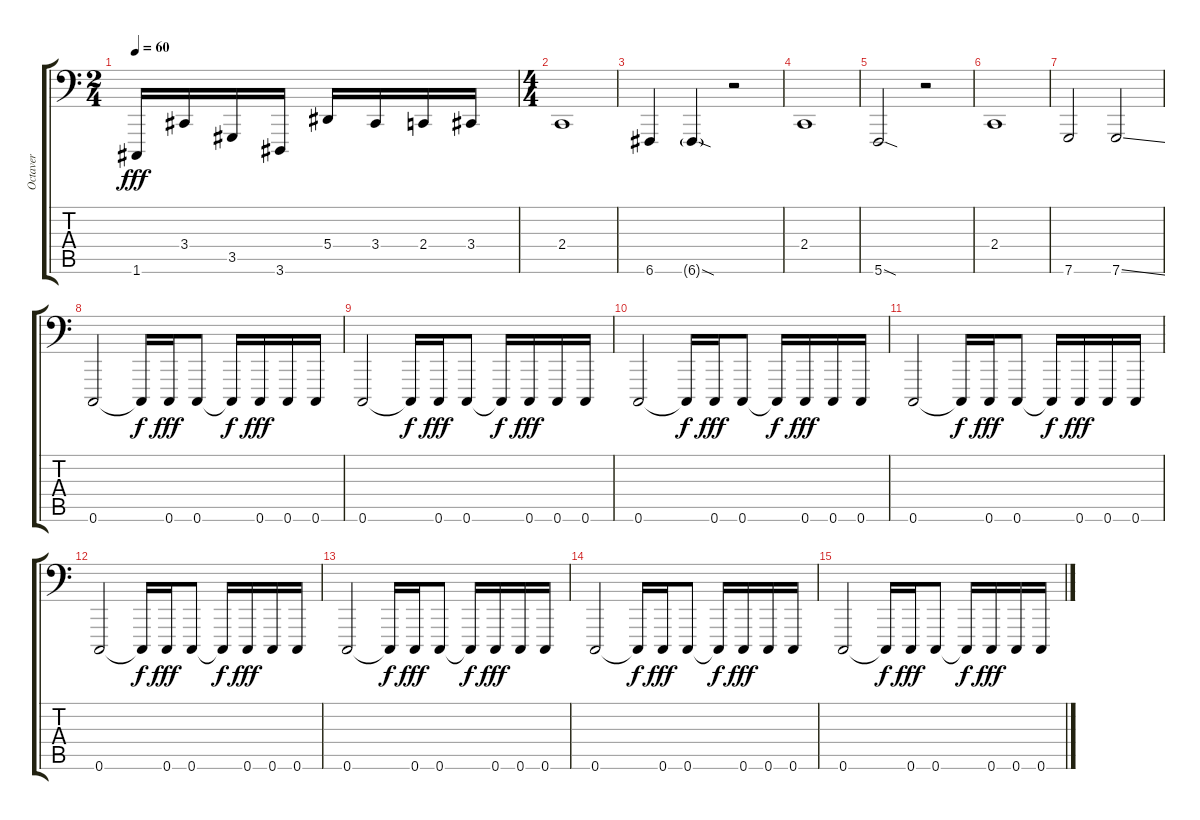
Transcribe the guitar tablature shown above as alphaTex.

\track ("Octaver" "Octaver") {instrument lead2sawtooth}
\staff {score tabs}
\tuning (C3 G2 Eb2 Bb1 F1 C1) {hide}
\ts (2 4)
\tempo 60
\clef f4
\ks c
1.6.16{dy fff} 3.4.16 3.5.16 3.6.16 5.4.16 3.4.16 2.4.16 3.4.16 |
\ts (4 4)
2.4.1 |
6.6.4 6.6{sod g}.4 r.2 |
2.4.1 |
5.6{sod}.2 r.2 |
2.4.1 |
7.6.2 7.6{ss}.2 |
0.6.2 0.6{t}.16{dy f} 0.6.16{dy fff} 0.6.8 0.6{t}.16{dy f} 0.6.16{dy fff} 0.6.16 0.6.16 |
0.6.2 0.6{t}.16{dy f} 0.6.16{dy fff} 0.6.8 0.6{t}.16{dy f} 0.6.16{dy fff} 0.6.16 0.6.16 |
0.6.2 0.6{t}.16{dy f} 0.6.16{dy fff} 0.6.8 0.6{t}.16{dy f} 0.6.16{dy fff} 0.6.16 0.6.16 |
0.6.2 0.6{t}.16{dy f} 0.6.16{dy fff} 0.6.8 0.6{t}.16{dy f} 0.6.16{dy fff} 0.6.16 0.6.16 |
0.6.2 0.6{t}.16{dy f} 0.6.16{dy fff} 0.6.8 0.6{t}.16{dy f} 0.6.16{dy fff} 0.6.16 0.6.16 |
0.6.2 0.6{t}.16{dy f} 0.6.16{dy fff} 0.6.8 0.6{t}.16{dy f} 0.6.16{dy fff} 0.6.16 0.6.16 |
0.6.2 0.6{t}.16{dy f} 0.6.16{dy fff} 0.6.8 0.6{t}.16{dy f} 0.6.16{dy fff} 0.6.16 0.6.16 |
0.6.2 0.6{t}.16{dy f} 0.6.16{dy fff} 0.6.8 0.6{t}.16{dy f} 0.6.16{dy fff} 0.6.16 0.6.16
